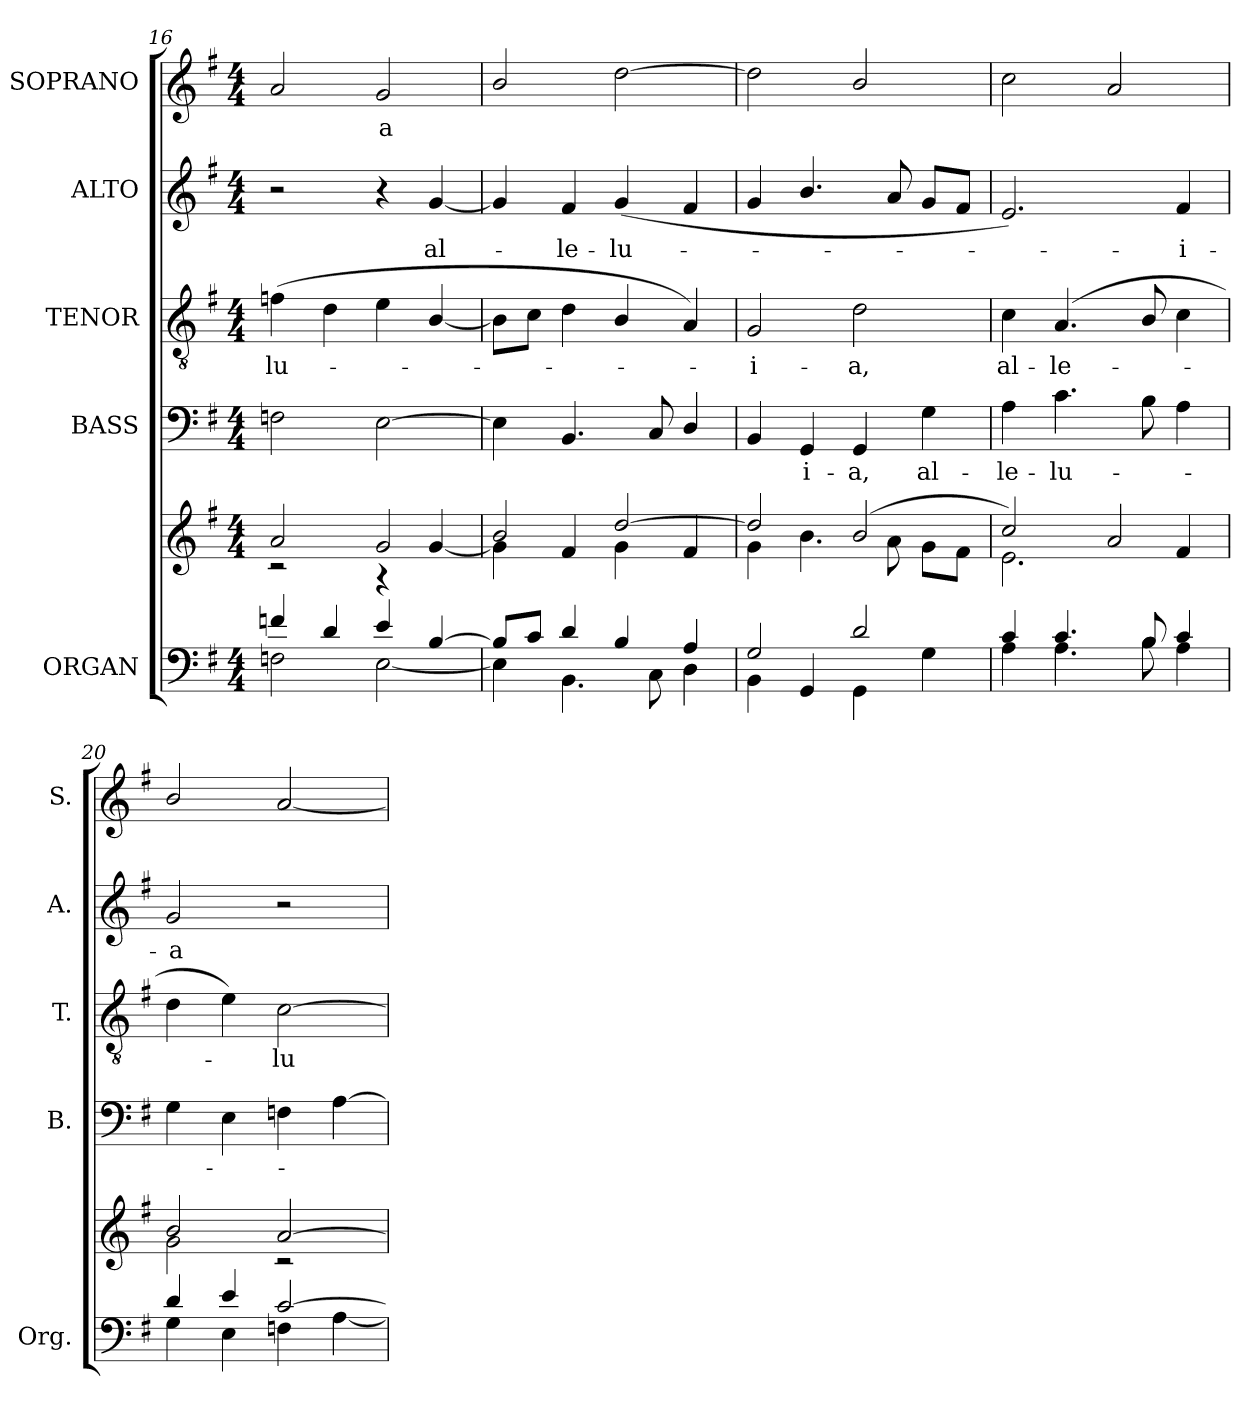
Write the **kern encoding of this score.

**kern	**kern	**kern	**text	**kern	**text	**kern	**text	**kern	**text
*part5	*part5	*part4	*part4	*part3	*part3	*part2	*part2	*part1	*part1
*staff6	*staff5	*staff4	*staff4	*staff3	*staff3	*staff2	*staff2	*staff1	*staff1
*I"ORGAN	*	*I"BASS	*	*I"TENOR	*	*I"ALTO	*	*I"SOPRANO	*
*I'Org.	*	*I'B.	*	*I'T.	*	*I'A.	*	*I'S.	*
*clefF4	*clefG2	*clefF4	*	*clefGv2	*	*clefG2	*	*clefG2	*
*	*	*	*	*ITrd7c12	*	*	*	*	*
*k[f#]	*k[f#]	*k[f#]	*	*k[f#]	*	*k[f#]	*	*k[f#]	*
*G:	*G:	*G:	*	*G:	*	*G:	*	*G:	*
*M4/4	*M4/4	*M4/4	*	*M4/4	*	*M4/4	*	*M4/4	*
=16	=16	=16	=16	=16	=16	=16	=16	=16	=16
*^	*^	*	*	*	*	*	*	*	*
!	!	!	!	!	!	!	!LO:LY:b:color=#000000	!	!	!	!
4fni/	2Fni\	2ai/	2r	2Fni\	.	(4Fni\	-lu-	2r	.	2ai/	.
4di/	.	.	.	.	.	4Di\	.	.	.	.	.
!	!	!	!	!	!	!	!	!	!	!	!LO:LY:b:color=#000000
4ei/	[2Ei\	2gi/	4r	[2Ei\	.	4Ei\	.	4r	.	2gi/	-a
!	!	!	!	!	!	!	!	!	!LO:LY:b:color=#000000	!	!
[4Bi/	.	.	[4gi/	.	.	[4BBi/	.	[4gi/	al-	.	.
!!LO:LB:g=z
=17	=17	=17	=17	=17	=17	=17	=17	=17	=17	=17	=17
8Bi/L]	4Ei\]	2bi/	4gi\]	4Ei\]	.	8BBi\L]	.	4gi/]	.	2bi/	.
8ci/J	.	.	.	.	.	8Ci\J	.	.	.	.	.
!	!	!	!	!	!	!	!	!	!LO:LY:b:color=#000000	!	!
4di/	4.BBi\	.	4f#i/	4.BBi/	.	4Di\	.	4f#i/	-le-	.	.
!	!	!	!	!	!	!	!	!	!LO:LY:b:color=#000000	!	!
4Bi/	.	[2ddi/	4gi\	.	.	4BBi/	.	(4gi/	-lu-	[2ddi\	.
.	8Ci\	.	.	8Ci/	.	.	.	.	.	.	.
4Ai/	4Di\	.	4f#i/	4Di/	.	4AAi/)	.	4f#i/	.	.	.
=18	=18	=18	=18	=18	=18	=18	=18	=18	=18	=18	=18
!	!	!	!	!	!	!	!LO:LY:b:color=#000000	!	!	!	!
2Gi/	4BBi\	2ddi/]	4gi\	4BBi/	.	2GGi/	-i-	4gi/	.	2ddi\]	.
!	!	!	!	!	!LO:LY:b:color=#000000	!	!	!	!	!	!
.	4GGi/	.	4.bi\	4GGi/	-i-	.	.	4.bi/	.	.	.
!	!	!	!	!	!LO:LY:b:color=#000000	!	!	!	!	!	!
!	!	!	!	!	!	!	!LO:LY:b:color=#000000	!	!	!	!
2di/	4GGi\	(2bi/	.	4GGi/	-a,	2Di\	-a,	.	.	2bi/	.
.	.	.	8ai\	.	.	.	.	8ai/	.	.	.
!	!	!	!	!	!LO:LY:b:color=#000000	!	!	!	!	!	!
.	4Gi\	.	8gi\L	4Gi\	al-	.	.	8gi/L	.	.	.
.	.	.	8f#i\J	.	.	.	.	8f#i/J	.	.	.
=19	=19	=19	=19	=19	=19	=19	=19	=19	=19	=19	=19
!	!	!	!	!	!LO:LY:b:color=#000000	!	!	!	!	!	!
!	!	!	!	!	!	!	!LO:LY:b:color=#000000	!	!	!	!
4ci/	4Ai\	2cci/)	2.ei\	4Ai\	-le-	4Ci\	al-	2.ei/)	.	2cci\	.
!	!	!	!	!	!LO:LY:b:color=#000000	!	!	!	!	!	!
!	!	!	!	!	!	!	!LO:LY:b:color=#000000	!	!	!	!
4.ci/	4.Ai\	.	.	4.ci\	-lu-	(4.AAi/	-le-	.	.	.	.
.	.	2ai/	.	.	.	.	.	.	.	2ai/	.
8Bi/	8Bi\	.	.	8Bi\	.	8BBi/	.	.	.	.	.
!	!	!	!	!	!	!	!	!	!LO:LY:b:color=#000000	!	!
4ci/	4Ai\	.	4f#i/	4Ai\	.	4Ci\	.	4f#i/	-i-	.	.
=20	=20	=20	=20	=20	=20	=20	=20	=20	=20	=20	=20
!	!	!	!	!	!	!	!	!	!LO:LY:b:color=#000000	!	!
4di/	4Gi\	2bi/	2gi\	4Gi\	.	4Di\	.	2gi/	-a	2bi/	.
4ei/	4Ei\	.	.	4Ei\	.	4Ei\)	.	.	.	.	.
!	!	!	!	!	!	!	!LO:LY:b:color=#000000	!	!	!	!
[2ci/	4Fni\	[2ai/	2r	4Fni\	.	[2Ci\	-lu-	2r	.	[2ai/	.
.	[4Ai\	.	.	[4Ai\	.	.	.	.	.	.	.
*v	*v	*	*	*	*	*	*	*	*	*	*
*	*v	*v	*	*	*	*	*	*	*	*
=	=	=	=	=	=	=	=	=	=
*-	*-	*-	*-	*-	*-	*-	*-	*-	*-
